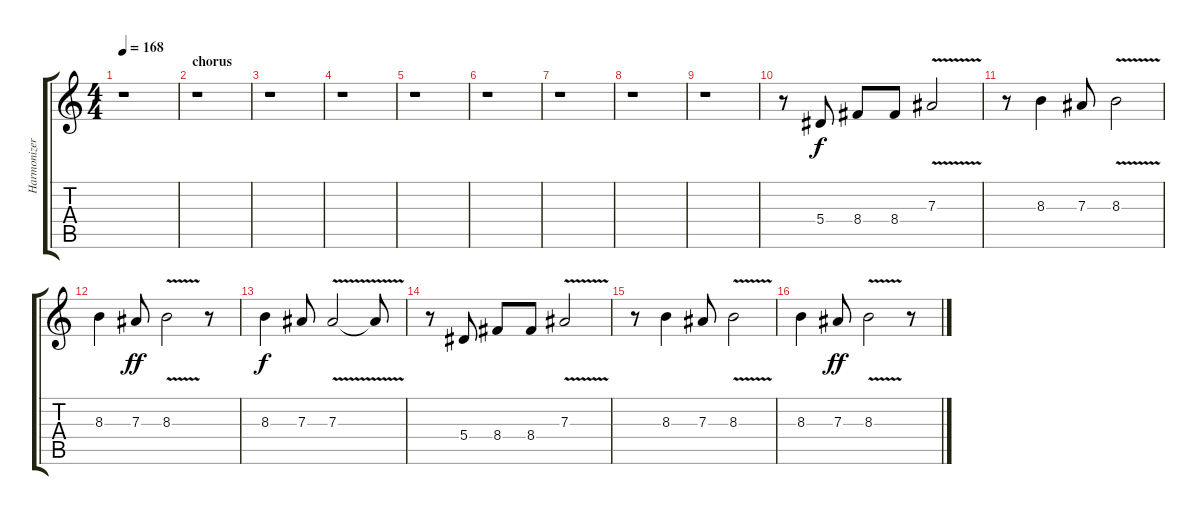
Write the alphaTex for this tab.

\track ("Harmonizer" "Harmonizer") {instrument distortionguitar}
\staff {score tabs}
\tuning (C4 G3 Eb3 Bb2 F2 C2) {hide}
\ts (4 4)
\tempo 168
\clef g2
\ks c
r.1{dy f} |
\section ("" "chorus")
r.1 |
r.1 |
r.1 |
r.1 |
r.1 |
r.1 |
r.1 |
r.1 |
r.8 5.4.8 8.4.8 8.4.8 7.3{v}.2 |
r.8 8.3.4 7.3.8 8.3{v}.2 |
8.3.4 7.3.8{dy ff} 8.3{v}.2 r.8 |
8.3.4{dy f} 7.3.8 7.3{v}.2 7.3{t}.8 |
r.8 5.4.8 8.4.8 8.4.8 7.3{v}.2 |
r.8 8.3.4 7.3.8 8.3{v}.2 |
8.3.4 7.3.8{dy ff} 8.3{v}.2 r.8
